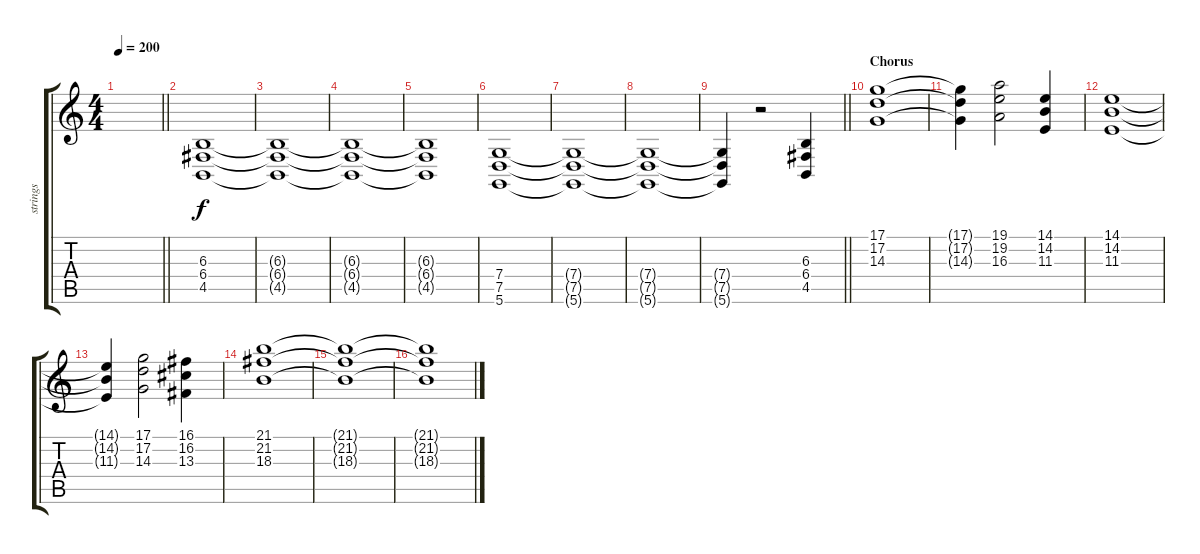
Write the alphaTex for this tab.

\track ("strings" "strings") {instrument stringensemble1}
\staff {score tabs}
\tuning (D4 A3 F3 C3 G2 D2) {hide}
\ts (4 4)
\tempo 200
\clef g2
\barLineRight lightlight
\ks c
|
(6.3 6.4 4.5).1 |
(6.3{t} 6.4{t} 4.5{t}).1 |
(6.3{t} 6.4{t} 4.5{t}).1 |
(6.3{t} 6.4{t} 4.5{t}).1 |
(7.4 7.5 5.6).1 |
(7.4{t} 7.5{t} 5.6{t}).1 |
(7.4{t} 7.5{t} 5.6{t}).1 |
\barLineRight lightlight
(7.4{t} 7.5{t} 5.6{t}).4 r.2 (6.3 6.4 4.5).4{instrument reversecymbal} |
\section ("" "Chorus")
(17.1 17.2 14.3).1{instrument stringensemble1} |
(17.1{t} 17.2{t} 14.3{t}).4 (19.1 19.2 16.3).2 (14.1 14.2 11.3).4 |
(14.1 14.2 11.3).1 |
(14.1{t} 14.2{t} 11.3{t}).4 (17.1 17.2 14.3).2 (16.1 16.2 13.3).4 |
(21.1 21.2 18.3).1 |
(21.1{t} 21.2{t} 18.3{t}).1 |
(21.1{t} 21.2{t} 18.3{t}).1
